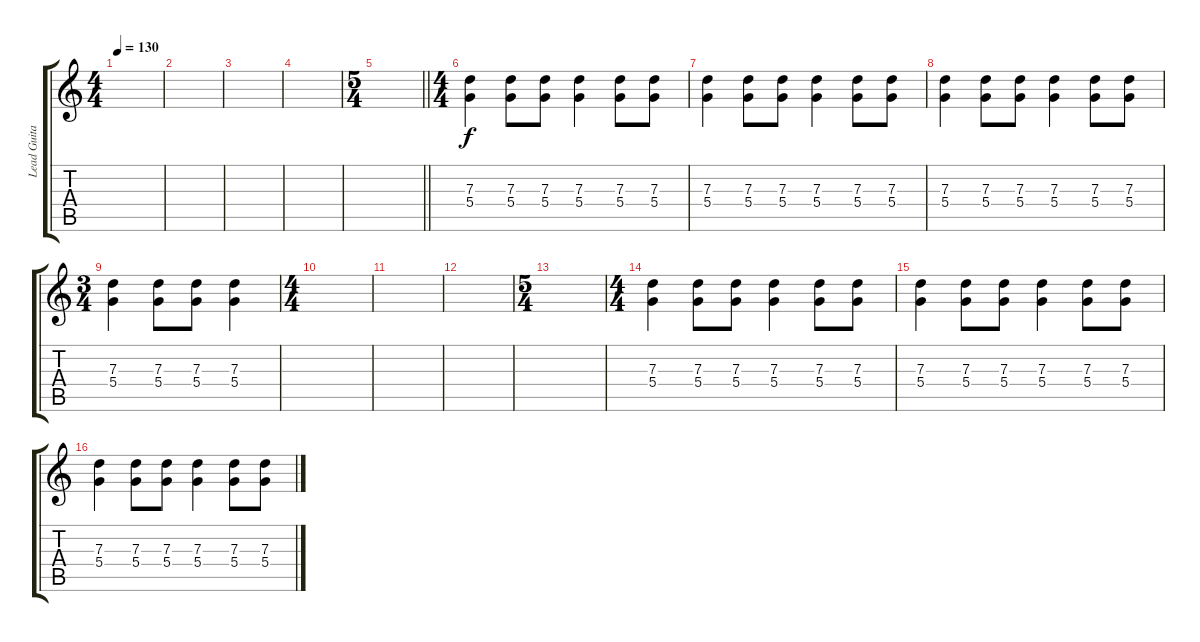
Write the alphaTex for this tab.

\track ("Lead Guitar" "Lead Guita") {instrument overdrivenguitar}
\staff {score tabs}
\tuning (E4 B3 G3 D3 A2 D2) {hide}
\ts (4 4)
\tempo 130
\clef g2
\ks c
|
|
|
|
\ts (5 4)
\barLineRight lightlight
|
\ts (4 4)
(7.3 5.4).4 (7.3 5.4).8 (7.3 5.4).8 (7.3 5.4).4 (7.3 5.4).8 (7.3 5.4).8 |
(7.3 5.4).4 (7.3 5.4).8 (7.3 5.4).8 (7.3 5.4).4 (7.3 5.4).8 (7.3 5.4).8 |
(7.3 5.4).4 (7.3 5.4).8 (7.3 5.4).8 (7.3 5.4).4 (7.3 5.4).8 (7.3 5.4).8 |
\ts (3 4)
(7.3 5.4).4 (7.3 5.4).8 (7.3 5.4).8 (7.3 5.4).4 |
\ts (4 4)
|
|
|
\ts (5 4)
|
\ts (4 4)
(7.3 5.4).4 (7.3 5.4).8 (7.3 5.4).8 (7.3 5.4).4 (7.3 5.4).8 (7.3 5.4).8 |
(7.3 5.4).4 (7.3 5.4).8 (7.3 5.4).8 (7.3 5.4).4 (7.3 5.4).8 (7.3 5.4).8 |
(7.3 5.4).4 (7.3 5.4).8 (7.3 5.4).8 (7.3 5.4).4 (7.3 5.4).8 (7.3 5.4).8
